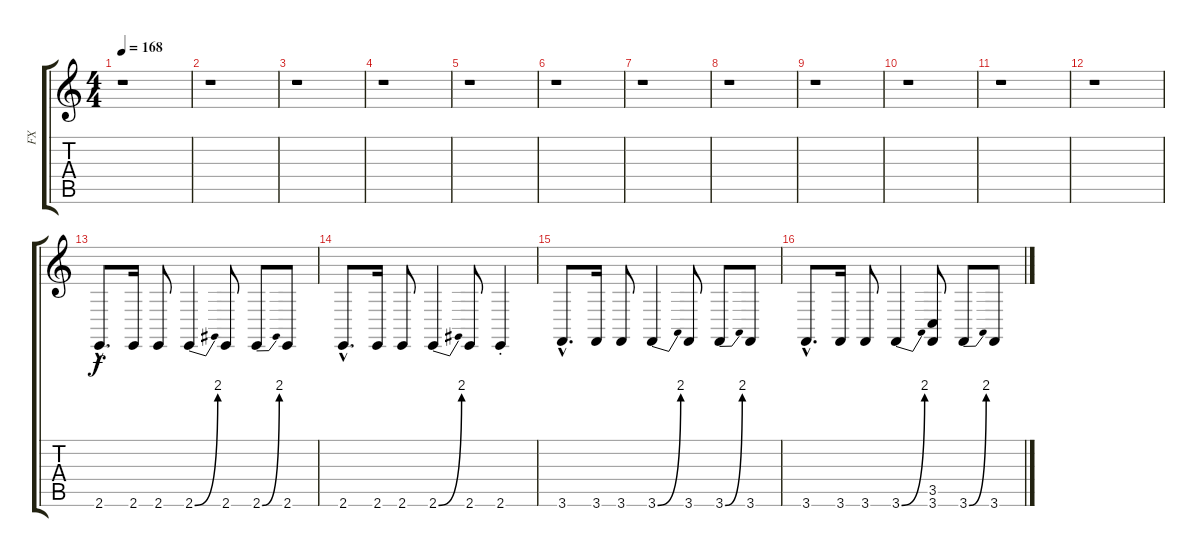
\track ("FX" "FX") {instrument lead2sawtooth}
\staff {score tabs}
\tuning (E4 B3 G3 D3 A2 D2) {hide}
\ts (4 4)
\tempo 168
\clef g2
\ks c
r.1{dy f} |
r.1 |
r.1 |
r.1 |
r.1 |
r.1 |
r.1 |
r.1 |
r.1 |
r.1 |
r.1 |
r.1 |
2.6{hac}.8{d balance 16} 2.6.16 2.6.8 2.6{be (bend 0 0 60 8)}.4 2.6.8 2.6{be (bend 0 0 60 8)}.8 2.6.8 |
2.6{hac}.8{d} 2.6.16 2.6.8 2.6{be (bend 0 0 60 8)}.4 2.6.8 2.6{st}.4 |
3.6{hac}.8{d} 3.6.16 3.6.8 3.6{be (bend 0 0 60 8)}.4 3.6.8 3.6{be (bend 0 0 60 8)}.8 3.6.8 |
3.6{hac}.8{d} 3.6.16 3.6.8 3.6{be (bend 0 0 60 8)}.4 (3.5 3.6).8 3.6{be (bend 0 0 60 8)}.8 3.6.8
